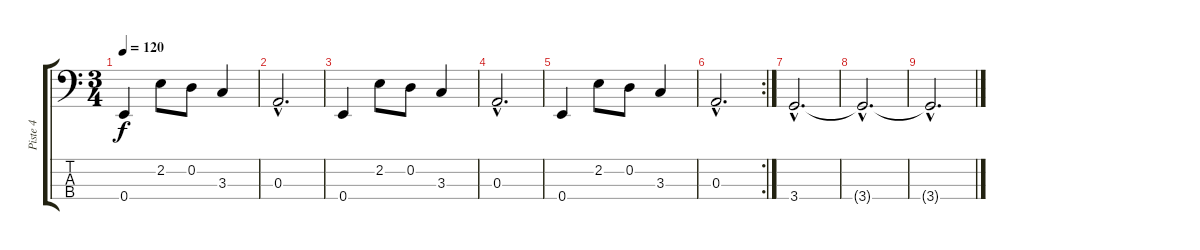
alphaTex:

\track ("Piste 4" "Piste 4") {instrument electricbassfinger}
\staff {score tabs}
\tuning (G2 D2 A1 E1) {hide}
\ts (3 4)
\tempo 120
\clef f4
\ks c
0.4.4{dy f} 2.2.8 0.2.8 3.3.4 |
0.3{hac}.2{d} |
0.4.4 2.2.8 0.2.8 3.3.4 |
0.3{hac}.2{d} |
0.4.4 2.2.8 0.2.8 3.3.4 |
\rc 2
0.3{hac}.2{d} |
3.4{hac}.2{d} |
3.4{hac t}.2{d} |
3.4{hac t}.2{d}
